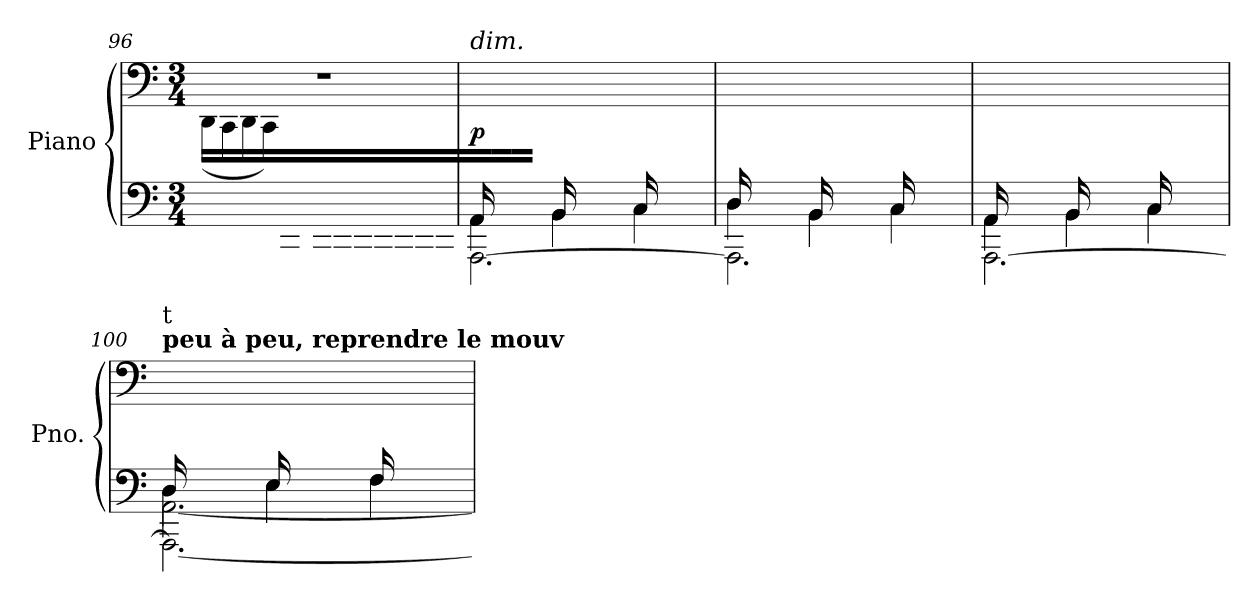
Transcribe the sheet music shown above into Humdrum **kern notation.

**kern	**kern	**dynam
*part1	*part1	*part1
*staff2	*staff1	*staff1/2
*I"Piano	*	*
*I'Pno.	*	*
*clefF4	*clefF4	*
*k[]	*k[]	*
*M3/4	*M3/4	*
=96	=96	=96
*	*^	*
4ryy	2.r	(>16DD\LL	.
.	.	16CC\	.
.	.	16DD\	.
.	.	16CC\)	.
16CC/	.	2ryy	.
16BBB-X/	.	.	.
16CC/	.	.	.
16BBB-/	.	.	.
16CC/	.	.	.
16BBB-/	.	.	.
16CC/	.	.	.
16BBB-/JJ	.	.	.
*	*v	*v	*
=97	=97	=97
*^	*	*
*	*^	*	*
!	!	!	!LO:TX:a:i:t=dim.	!
!	!	!	!	!LO:DY:b
(>16AA/LL	4AA\	[2.AAA\	16ryy	p
8.ryy	.	.	16C\	.
.	.	.	16A\	.
.	.	.	16C\JJ	.
16BB/LL	4BB\	.	16ryy	.
8.ryy	.	.	16D\	.
.	.	.	16A\	.
.	.	.	16D\JJ	.
16C/LL	4C\	.	16ryy	.
8.ryy	.	.	16E\	.
.	.	.	16A\	.
.	.	.	16E\JJ	.
=98	=98	=98	=98	=98
16D/LL	4D\	2.AAA\]	16ryy	.
8.ryy	.	.	16F\	.
.	.	.	16A\	.
.	.	.	16F\JJ	.
16BB/LL	4BB\	.	16ryy	.
8.ryy	.	.	16D\	.
.	.	.	16A\	.
.	.	.	16D\JJ	.
16C/LL	4C\	.	16ryy	.
8.ryy	.	.	16E\	.
.	.	.	16A\	.
.	.	.	16E\JJ)	.
!!LO:LB:g=z
=99	=99	=99	=99	=99
(>16AA/LL	4AA\	[2.AAA\	16ryy	.
8.ryy	.	.	16C\	.
.	.	.	16A\	.
.	.	.	16C\JJ	.
16BB/LL	4BB\	.	16ryy	.
8.ryy	.	.	16D\	.
.	.	.	16A\	.
.	.	.	16D\JJ	.
16C/LL	4C\	.	16ryy	.
8.ryy	.	.	16E\	.
.	.	.	16A\	.
.	.	.	16E\JJ	.
=100	=100	=100	=100	=100
*	*	*^	*	*
!	!	!	!	!LO:TX:a:B:t=peu à peu, reprendre le mouv	!
!	!	!	!	!LO:TX:a:t=t	!
16D/LL	[2.AA\	4D\	2.AAA\_	16ryy	.
8.ryy	.	.	.	16F\	.
.	.	.	.	16A\	.
.	.	.	.	16F\JJ	.
16E/LL	.	4E\	.	16ryy	.
8.ryy	.	.	.	16D\	.
.	.	.	.	16A\	.
.	.	.	.	16D\JJ	.
16F/LL	.	4F\	.	16ryy	.
8.ryy	.	.	.	16E\	.
.	.	.	.	16A\	.
.	.	.	.	16E\JJ)	.
*v	*v	*v	*v	*	*
=	=	=
*-	*-	*-
